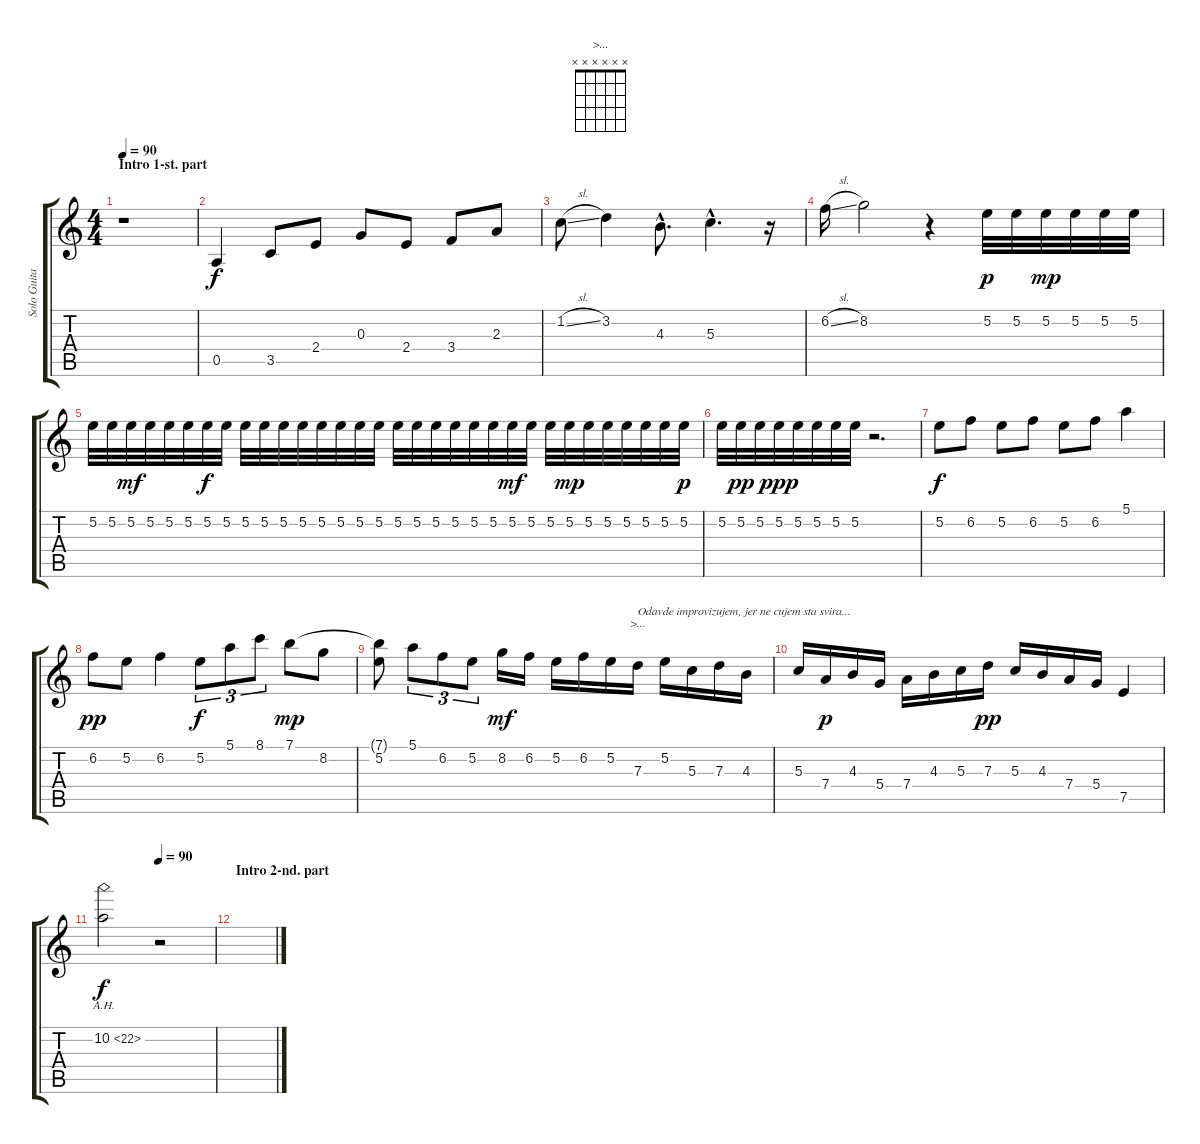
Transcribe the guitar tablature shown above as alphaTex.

\track ("Solo Guitar" "Solo Guita") {instrument acousticguitarsteel}
\staff {score tabs}
\tuning (E4 B3 G3 D3 A2 E2) {hide}
\chord (">..." x x x x x x)
\ts (4 4)
\section ("" "Intro 1-st. part")
\tempo 90
\tempo 100
\tempo 90
\clef g2
\ks c
r.1{dy f instrument acousticguitarsteel} |
0.5.4 3.5.8 2.4.8 0.3.8 2.4.8 3.4.8 2.3.8 |
1.2{sl}.8 3.2.4 4.3{hac}.8{d} 5.3{hac}.4{d} r.16 |
6.2{sl}.16 8.2.2 r.4 5.2.32{dy p} 5.2.32 5.2.32{dy mp} 5.2.32 5.2.32 5.2.32 |
5.2.32 5.2.32 5.2.32{dy mf} 5.2.32 5.2.32 5.2.32 5.2.32{dy f} 5.2.32 5.2.32 5.2.32 5.2.32 5.2.32 5.2.32 5.2.32 5.2.32 5.2.32 5.2.32 5.2.32 5.2.32 5.2.32 5.2.32 5.2.32 5.2.32{dy mf} 5.2.32 5.2.32 5.2.32{dy mp} 5.2.32 5.2.32 5.2.32 5.2.32 5.2.32 5.2.32{dy p} |
5.2.32 5.2.32{dy pp} 5.2.32 5.2.32{dy ppp} 5.2.32 5.2.32 5.2.32 5.2.32 r.2{d} |
5.2.8{dy f} 6.2.8 5.2.8 6.2.8 5.2.8 6.2.8 5.1.4 |
6.2.8{dy pp} 5.2.8 6.2.4 5.2.8{tu (3 2) dy f} 5.1.8{tu (3 2)} 8.1.8{tu (3 2)} 7.1.8{dy mp} 8.2.8 |
(7.1{t} 5.2).8 5.1.8{tu (3 2)} 6.2.8{tu (3 2)} 5.2.8{tu (3 2)} 8.2.16{dy mf} 6.2.16 5.2.16 6.2.16 5.2.16 7.3.16{ch ">..." txt "Odavde improvizujem, jer ne cujem sta svira... "} 5.2.16 5.3.16 7.3.16 4.3.16 |
5.3.16 7.4.16{dy p} 4.3.16 5.4.16 7.4.16 4.3.16 5.3.16 7.3.16{dy pp} 5.3.16 4.3.16 7.4.16 5.4.16 7.5.4 |
\tempo (90 0.5)
10.2{ah 12}.2{dy f} r.2 |
\section ("" "Intro 2-nd. part")
